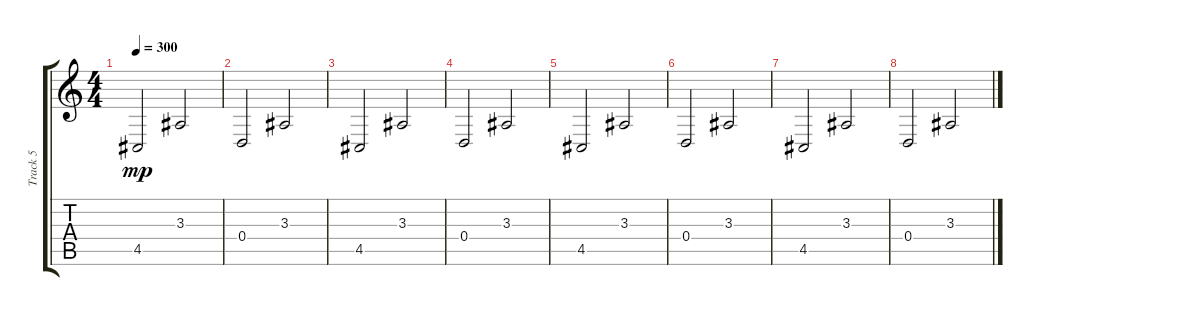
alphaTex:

\track ("Track 5" "Track 5") {instrument lead8bassandlead}
\staff {score tabs}
\tuning (E4 B3 G3 D3 A2 E2) {hide}
\ts (4 4)
\tempo 300
\clef g2
\ks c
4.5.2{dy mp} 3.3.2 |
0.4.2 3.3.2 |
4.5.2 3.3.2 |
0.4.2 3.3.2 |
4.5.2 3.3.2 |
0.4.2 3.3.2 |
4.5.2 3.3.2 |
0.4.2 3.3.2
